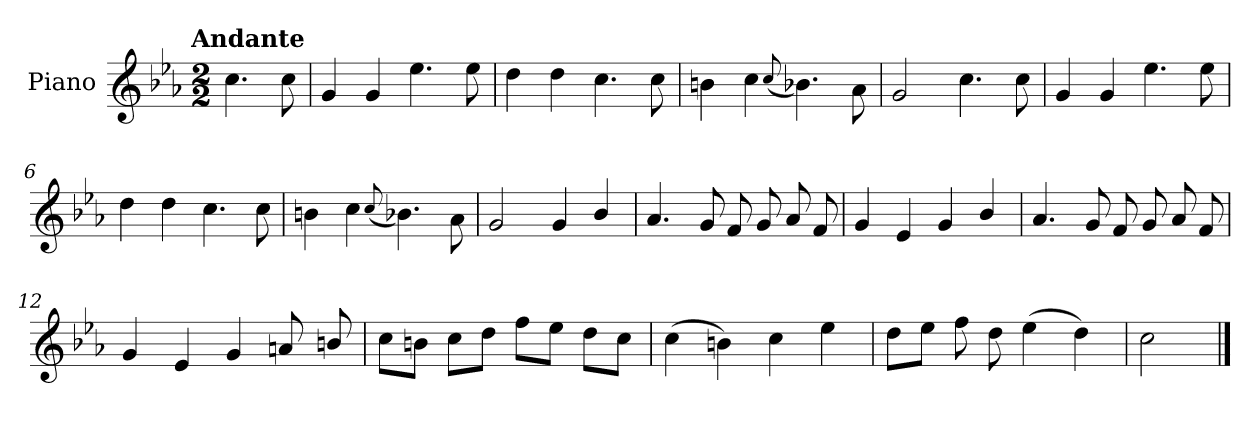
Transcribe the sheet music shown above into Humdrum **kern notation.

**kern
*part1
*staff1
*I"Piano
*I'Pno.
*clefG2
*k[b-e-a-]
!!LO:TX:omd:t=Andante
*M2/2
*MM92
=
4.cc\
8cc\
=1
4g/
4g/
4.ee-\
8ee-\
=2
4dd\
4dd\
4.cc\
8cc\
=3
4bn\
4cc\
(<8qqcc/
4.b-X\)
8a-\
!!LO:LB:g=z
=4
2g/
4.cc\
8cc\
=5
4g/
4g/
4.ee-\
8ee-\
=6
4dd\
4dd\
4.cc\
8cc\
=7
4bn\
4cc\
(<8qqcc/
4.b-X\)
8a-\
=8
2g/
4g/
4b-/
!!LO:LB:g=z
=9
4.a-/
8g/
8f/
8g/
8a-/
8f/
=10
4g/
4e-/
4g/
4b-/
=11
4.a-/
8g/
8f/
8g/
8a-/
8f/
=12
4g/
4e-/
4g/
8an/
8bn/
!!LO:LB:g=z
=13
8cc\L
8bn\J
8cc\L
8dd\J
8ff\L
8ee-\J
8dd\L
8cc\J
=14
(>4cc\
4bn\)
4cc\
4ee-\
=15
8dd\L
8ee-\J
8ff\
8dd\
(>4ee-\
4dd\)
=16
2cc\
==
*-
